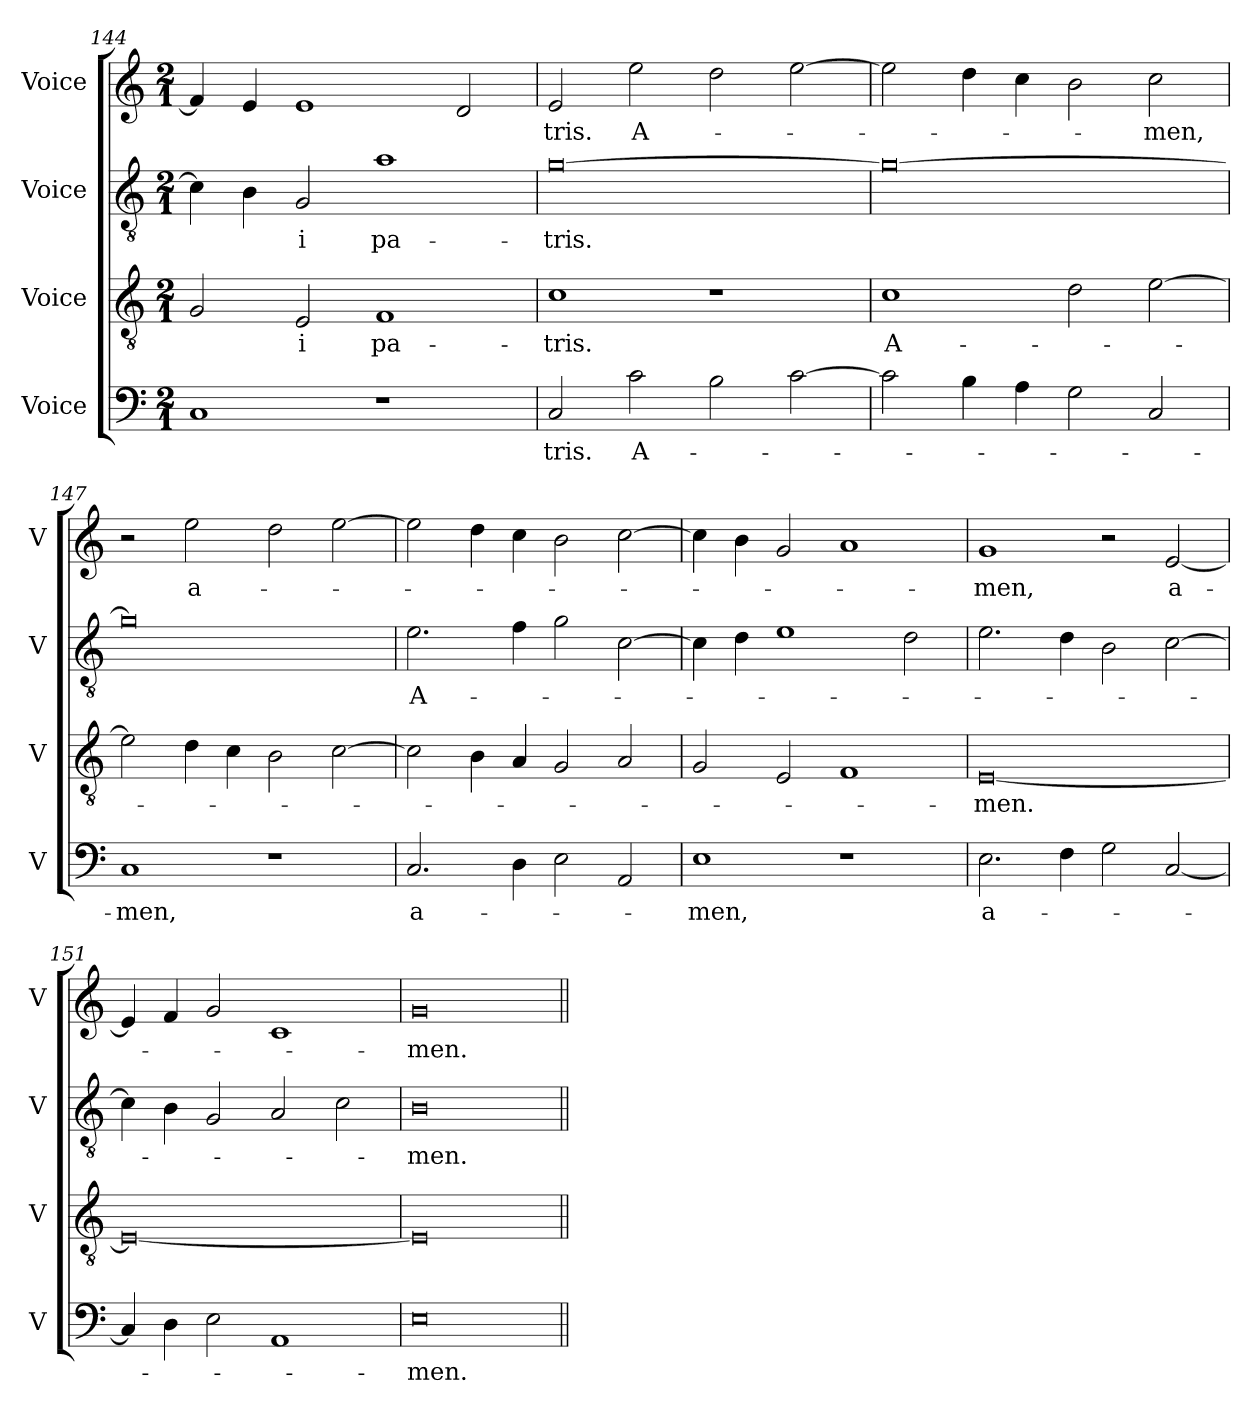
**kern	**text	**kern	**text	**kern	**text	**kern	**text
*part4	*part4	*part3	*part3	*part2	*part2	*part1	*part1
*staff4	*staff4	*staff3	*staff3	*staff2	*staff2	*staff1	*staff1
*I"Voice	*	*I"Voice	*	*I"Voice	*	*I"Voice	*
*I'V	*	*I'V	*	*I'V	*	*I'V	*
!!LO:LB:g=z
*clefF4	*	*clefGv2	*	*clefGv2	*	*clefG2	*
*k[]	*	*k[]	*	*k[]	*	*k[]	*
*M2/1	*	*M2/1	*	*M2/1	*	*M2/1	*
=144	=144	=144	=144	=144	=144	=144	=144
1C	.	2G/	.	4c\]	.	4f/]	.
.	.	.	.	4B\	.	4e/	.
!	!	!	!LO:LY:b	!	!LO:LY:b	!	!
.	.	2E/	-i	2G/	-i	1e	.
!	!	!	!LO:LY:b	!	!LO:LY:b	!	!
1r	.	1F	pa-	1a	pa-	.	.
.	.	.	.	.	.	2d/	.
=145	=145	=145	=145	=145	=145	=145	=145
!	!LO:LY:b	!	!LO:LY:b	!	!LO:LY:b	!	!LO:LY:b
2C/	-tris.	1c	-tris.	[0g	-tris.	2e/	-tris.
!	!LO:LY:b	!	!	!	!	!	!LO:LY:b
2c\	A-	.	.	.	.	2ee\	A-
2B\	.	1r	.	.	.	2dd\	.
[2c\	.	.	.	.	.	[2ee\	.
=146	=146	=146	=146	=146	=146	=146	=146
!	!	!	!LO:LY:b	!	!	!	!
2c\]	.	1c	A-	0g_	.	2ee\]	.
4B\	.	.	.	.	.	4dd\	.
4A\	.	.	.	.	.	4cc\	.
2G\	.	2d\	.	.	.	2b\	.
!	!	!	!	!	!	!	!LO:LY:b
2C/	.	[2e\	.	.	.	2cc\	-men,
=147	=147	=147	=147	=147	=147	=147	=147
!	!LO:LY:b	!	!	!	!	!	!
1C	-men,	2e\]	.	0g]	.	2r	.
!	!	!	!	!	!	!	!LO:LY:b
.	.	4d\	.	.	.	2ee\	a-
.	.	4c\	.	.	.	.	.
1r	.	2B\	.	.	.	2dd\	.
.	.	[2c\	.	.	.	[2ee\	.
!!LO:LB:g=z
=148	=148	=148	=148	=148	=148	=148	=148
!	!LO:LY:b	!	!	!	!LO:LY:b	!	!
2.C/	a-	2c\]	.	2.e\	A-	2ee\]	.
.	.	4B\	.	.	.	4dd\	.
4D\	.	4A/	.	4f\	.	4cc\	.
2E\	.	2G/	.	2g\	.	2b\	.
2AA/	.	2A/	.	[2c\	.	[2cc\	.
=149	=149	=149	=149	=149	=149	=149	=149
!	!LO:LY:b	!	!	!	!	!	!
1E	-men,	2G/	.	4c\]	.	4cc\]	.
.	.	.	.	4d\	.	4b\	.
.	.	2E/	.	1e	.	2g/	.
1r	.	1F	.	.	.	1a	.
.	.	.	.	2d\	.	.	.
=150	=150	=150	=150	=150	=150	=150	=150
!	!LO:LY:b	!	!LO:LY:b	!	!	!	!LO:LY:b
2.E\	a-	[0E	-men.	2.e\	.	1g	-men,
4F\	.	.	.	4d\	.	.	.
2G\	.	.	.	2B\	.	2r	.
!	!	!	!	!	!	!	!LO:LY:b
[2C/	.	.	.	[2c\	.	[2e/	a-
=151	=151	=151	=151	=151	=151	=151	=151
4C/]	.	0E_	.	4c\]	.	4e/]	.
4D\	.	.	.	4B\	.	4f/	.
2E\	.	.	.	2G/	.	2g/	.
1AA	.	.	.	2A/	.	1c	.
.	.	.	.	2c\	.	.	.
!!LO:PB:g=z
=152	=152	=152	=152	=152	=152	=152	=152
!	!LO:LY:b	!	!	!	!LO:LY:b	!	!LO:LY:b
0E	-men.	0E]	.	0B	-men.	0g	-men.
=||	=||	=||	=||	=||	=||	=||	=||
*-	*-	*-	*-	*-	*-	*-	*-
